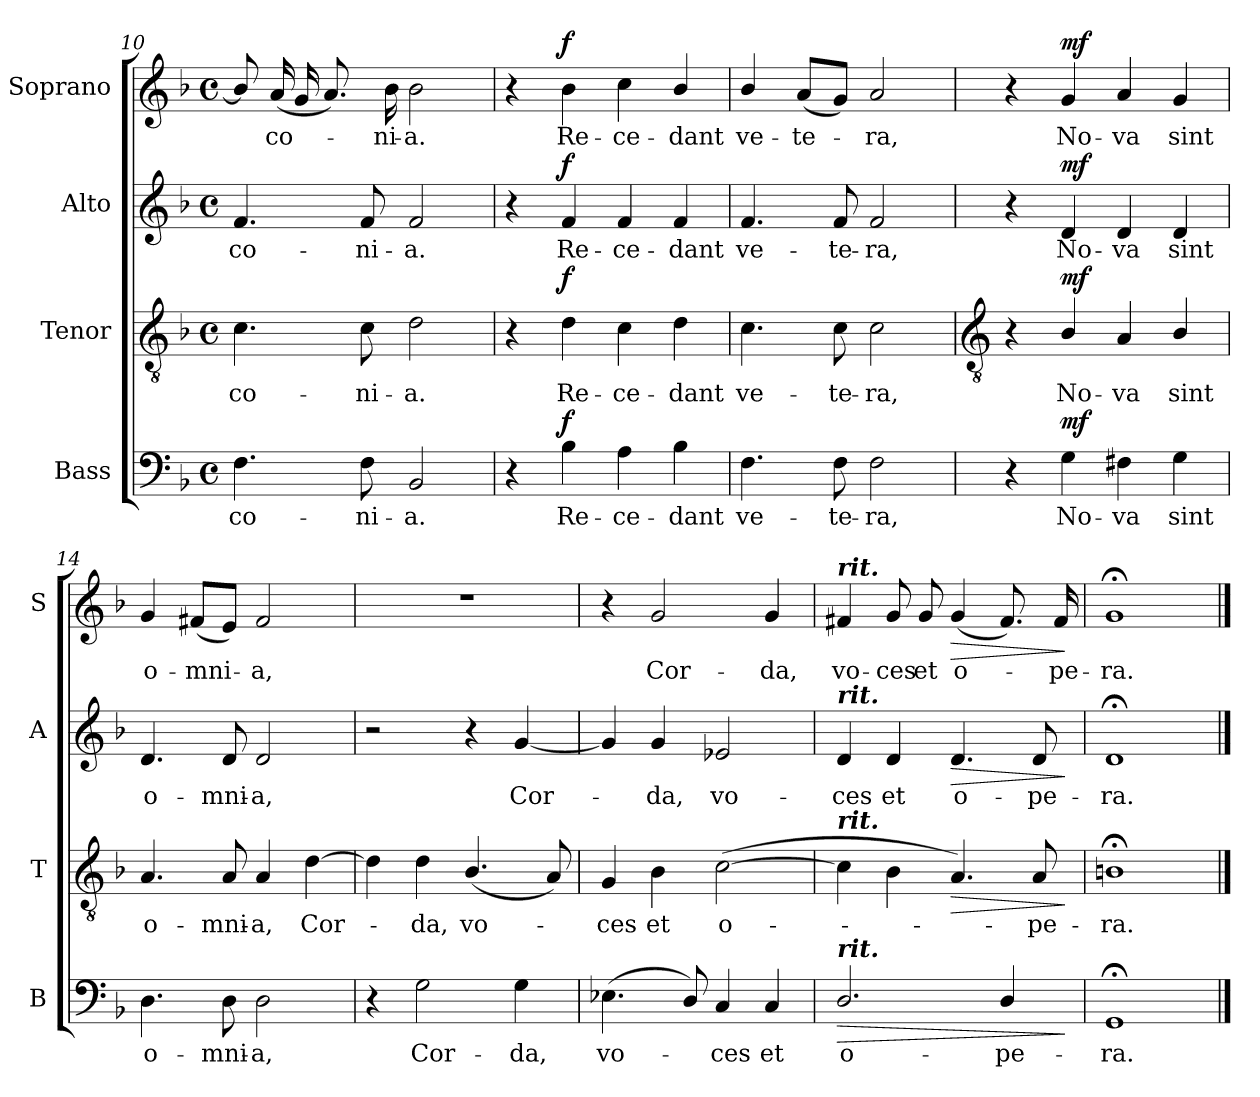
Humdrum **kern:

**kern	**text	**dynam	**kern	**text	**dynam	**kern	**text	**dynam	**kern	**text	**dynam
*part4	*part4	*part4	*part3	*part3	*part3	*part2	*part2	*part2	*part1	*part1	*part1
*staff4	*staff4	*staff4	*staff3	*staff3	*staff3	*staff2	*staff2	*staff2	*staff1	*staff1	*staff1
*I"Bass	*	*	*I"Tenor	*	*	*I"Alto	*	*	*I"Soprano	*	*
*I'B	*	*	*I'T	*	*	*I'A	*	*	*I'S	*	*
*clefF4	*	*	*clefGv2	*	*	*clefG2	*	*	*clefG2	*	*
*k[b-]	*	*	*k[b-]	*	*	*k[b-]	*	*	*k[b-]	*	*
*F:	*	*	*F:	*	*	*F:	*	*	*F:	*	*
*M4/4	*	*	*M4/4	*	*	*M4/4	*	*	*M4/4	*	*
*met(c)	*	*	*met(c)	*	*	*met(c)	*	*	*met(c)	*	*
=10	=10	=10	=10	=10	=10	=10	=10	=10	=10	=10	=10
!	!LO:LY:b	!	!	!LO:LY:b	!	!	!LO:LY:b	!	!	!	!
4.F	-co-	.	4.c	-co-	.	4.f	-co-	.	8b-/]	.	.
!	!	!	!	!	!	!	!	!	!	!LO:LY:b	!
.	.	.	.	.	.	.	.	.	(<16aLL	co-	.
.	.	.	.	.	.	.	.	.	16g	.	.
.	.	.	.	.	.	.	.	.	8.aJ)	.	.
!	!LO:LY:b	!	!	!LO:LY:b	!	!	!LO:LY:b	!	!	!	!
8F	-ni-	.	8c	-ni-	.	8f	-ni-	.	.	.	.
!	!	!	!	!	!	!	!	!	!	!LO:LY:b	!
.	.	.	.	.	.	.	.	.	16b-	ni-	.
!	!LO:LY:b	!	!	!LO:LY:b	!	!	!LO:LY:b	!	!	!LO:LY:b	!
2BB-	-a.	.	2d	-a.	.	2f	-a.	.	2b-	-a.	.
=11	=11	=11	=11	=11	=11	=11	=11	=11	=11	=11	=11
4r	.	.	4r	.	.	4r	.	.	4r	.	.
!	!LO:LY:b	!LO:DY:b	!	!LO:LY:b	!LO:DY:b	!	!LO:LY:b	!LO:DY:b	!	!LO:LY:b	!LO:DY:b
4B-	Re-	f	4d	Re-	f	4f	Re-	f	4b-	Re-	f
!	!LO:LY:b	!	!	!LO:LY:b	!	!	!LO:LY:b	!	!	!LO:LY:b	!
4A	-ce-	.	4c	-ce-	.	4f	-ce-	.	4cc	-ce-	.
!	!LO:LY:b	!	!	!LO:LY:b	!	!	!LO:LY:b	!	!	!LO:LY:b	!
4B-	-dant	.	4d	-dant	.	4f	-dant	.	4b-/	-dant	.
=12	=12	=12	=12	=12	=12	=12	=12	=12	=12	=12	=12
!	!LO:LY:b	!	!	!LO:LY:b	!	!	!LO:LY:b	!	!	!LO:LY:b	!
4.F	ve-	.	4.c	ve-	.	4.f	ve-	.	4b-/	ve-	.
!	!	!	!	!	!	!	!	!	!	!LO:LY:b	!
.	.	.	.	.	.	.	.	.	(<8aL	-te-	.
!	!LO:LY:b	!	!	!LO:LY:b	!	!	!LO:LY:b	!	!	!	!
8F	-te-	.	8c	-te-	.	8f	-te-	.	8gJ)	.	.
!	!LO:LY:b	!	!	!LO:LY:b	!	!	!LO:LY:b	!	!	!LO:LY:b	!
2F	-ra,	.	2c	-ra,	.	2f	-ra,	.	2a	ra,	.
!!LO:LB:g=z
=13	=13	=13	=13	=13	=13	=13	=13	=13	=13	=13	=13
*	*	*	*clefGv2	*	*	*	*	*	*	*	*
4r	.	.	4r	.	.	4r	.	.	4r	.	.
!	!LO:LY:b	!LO:DY:b	!	!LO:LY:b	!LO:DY:b	!	!LO:LY:b	!LO:DY:b	!	!LO:LY:b	!LO:DY:b
4G	No-	mf	4B-/	No-	mf	4d	No-	mf	4g	No-	mf
!	!LO:LY:b	!	!	!LO:LY:b	!	!	!LO:LY:b	!	!	!LO:LY:b	!
4F#X	-va	.	4A	-va	.	4d	-va	.	4a	-va	.
!	!LO:LY:b	!	!	!LO:LY:b	!	!	!LO:LY:b	!	!	!LO:LY:b	!
4G	sint	.	4B-/	sint	.	4d	sint	.	4g	sint	.
=14	=14	=14	=14	=14	=14	=14	=14	=14	=14	=14	=14
!	!LO:LY:b	!	!	!LO:LY:b	!	!	!LO:LY:b	!	!	!LO:LY:b	!
4.D	o-	.	4.A	o-	.	4.d	o-	.	4g	o-	.
!	!	!	!	!	!	!	!	!	!	!LO:LY:b	!
.	.	.	.	.	.	.	.	.	(<8f#XL	-mni-	.
!	!LO:LY:b	!	!	!LO:LY:b	!	!	!LO:LY:b	!	!	!	!
8D	-mni-	.	8A	-mni-	.	8d	-mni-	.	8eJ)	.	.
!	!LO:LY:b	!	!	!LO:LY:b	!	!	!LO:LY:b	!	!	!LO:LY:b	!
2D	-a,	.	4A	-a,	.	2d	-a,	.	2f#	a,	.
!	!	!	!	!LO:LY:b	!	!	!	!	!	!	!
.	.	.	[4d	Cor-	.	.	.	.	.	.	.
=15	=15	=15	=15	=15	=15	=15	=15	=15	=15	=15	=15
4r	.	.	4d]	.	.	2r	.	.	1r	.	.
!	!LO:LY:b	!	!	!LO:LY:b	!	!	!	!	!	!	!
2G	Cor-	.	4d	da,	.	.	.	.	.	.	.
!	!	!	!	!LO:LY:b	!	!	!	!	!	!	!
.	.	.	(<4.B-/	vo-	.	4r	.	.	.	.	.
!	!LO:LY:b	!	!	!	!	!	!LO:LY:b	!	!	!	!
4G	-da,	.	.	.	.	[4g	Cor-	.	.	.	.
.	.	.	8A)	.	.	.	.	.	.	.	.
=16	=16	=16	=16	=16	=16	=16	=16	=16	=16	=16	=16
!	!LO:LY:b	!	!	!LO:LY:b	!	!	!	!	!	!	!
(<4.E-X	vo-	.	4G	ces	.	4g]	.	.	4r	.	.
!	!	!	!	!LO:LY:b	!	!	!LO:LY:b	!	!	!LO:LY:b	!
.	.	.	4B-	et	.	4g	da,	.	2g	Cor-	.
8D/)	.	.	.	.	.	.	.	.	.	.	.
!	!LO:LY:b	!	!	!LO:LY:b	!	!	!LO:LY:b	!	!	!	!
4C	ces	.	(>[2c	o-	.	2e-X	vo-	.	.	.	.
!	!LO:LY:b	!	!	!	!	!	!	!	!	!LO:LY:b	!
4C	et	.	.	.	.	.	.	.	4g	-da,	.
=17	=17	=17	=17	=17	=17	=17	=17	=17	=17	=17	=17
!	!	!	!	!	!	!	!	!	!LO:TX:a:Bi:t=rit.	!	!
!	!	!	!	!	!	!LO:TX:a:Bi:t=rit.	!	!	!	!	!
!	!	!	!LO:TX:a:Bi:t=rit.	!	!	!	!	!	!	!	!
!LO:TX:a:Bi:t=rit.	!	!	!	!	!	!	!	!	!	!	!
!	!LO:LY:b	!LO:HP:b	!	!	!	!	!LO:LY:b	!	!	!LO:LY:b	!
2.D/	o-	>	4c]	.	.	4d	-ces	.	4f#X	vo-	.
!	!	!	!	!	!	!	!LO:LY:b	!	!	!LO:LY:b	!
.	.	.	4B-\	.	.	4d	et	.	8g	-ces	.
!	!	!	!	!	!	!	!	!	!	!LO:LY:b	!
.	.	.	.	.	.	.	.	.	8g	et	.
!	!	!	!	!	!LO:HP:b	!	!LO:LY:b	!LO:HP:b	!	!LO:LY:b	!LO:HP:b
.	.	.	4.A)	.	>	4.d	o-	>	(<4g	o-	>
!	!LO:LY:b	!	!	!	!	!	!	!	!	!	!
4D/	-pe-	.	.	.	.	.	.	.	8.f#)	.	.
!	!	!	!	!LO:LY:b	!	!	!LO:LY:b	!	!	!	!
.	.	.	8A	pe-	.	8d	-pe-	.	.	.	.
!	!	!	!	!	!	!	!	!	!	!LO:LY:b	!
.	.	.	.	.	.	.	.	.	16f#	pe-	.
.	.	]	.	.	]	.	.	]	.	.	]
=18	=18	=18	=18	=18	=18	=18	=18	=18	=18	=18	=18
!	!LO:LY:b	!	!	!LO:LY:b	!	!	!LO:LY:b	!	!	!LO:LY:b	!
1GG;<	-ra.	.	1Bn;<	-ra.	.	1d;<	-ra.	.	1g;<	-ra.	.
==	==	==	==	==	==	==	==	==	==	==	==
*-	*-	*-	*-	*-	*-	*-	*-	*-	*-	*-	*-
